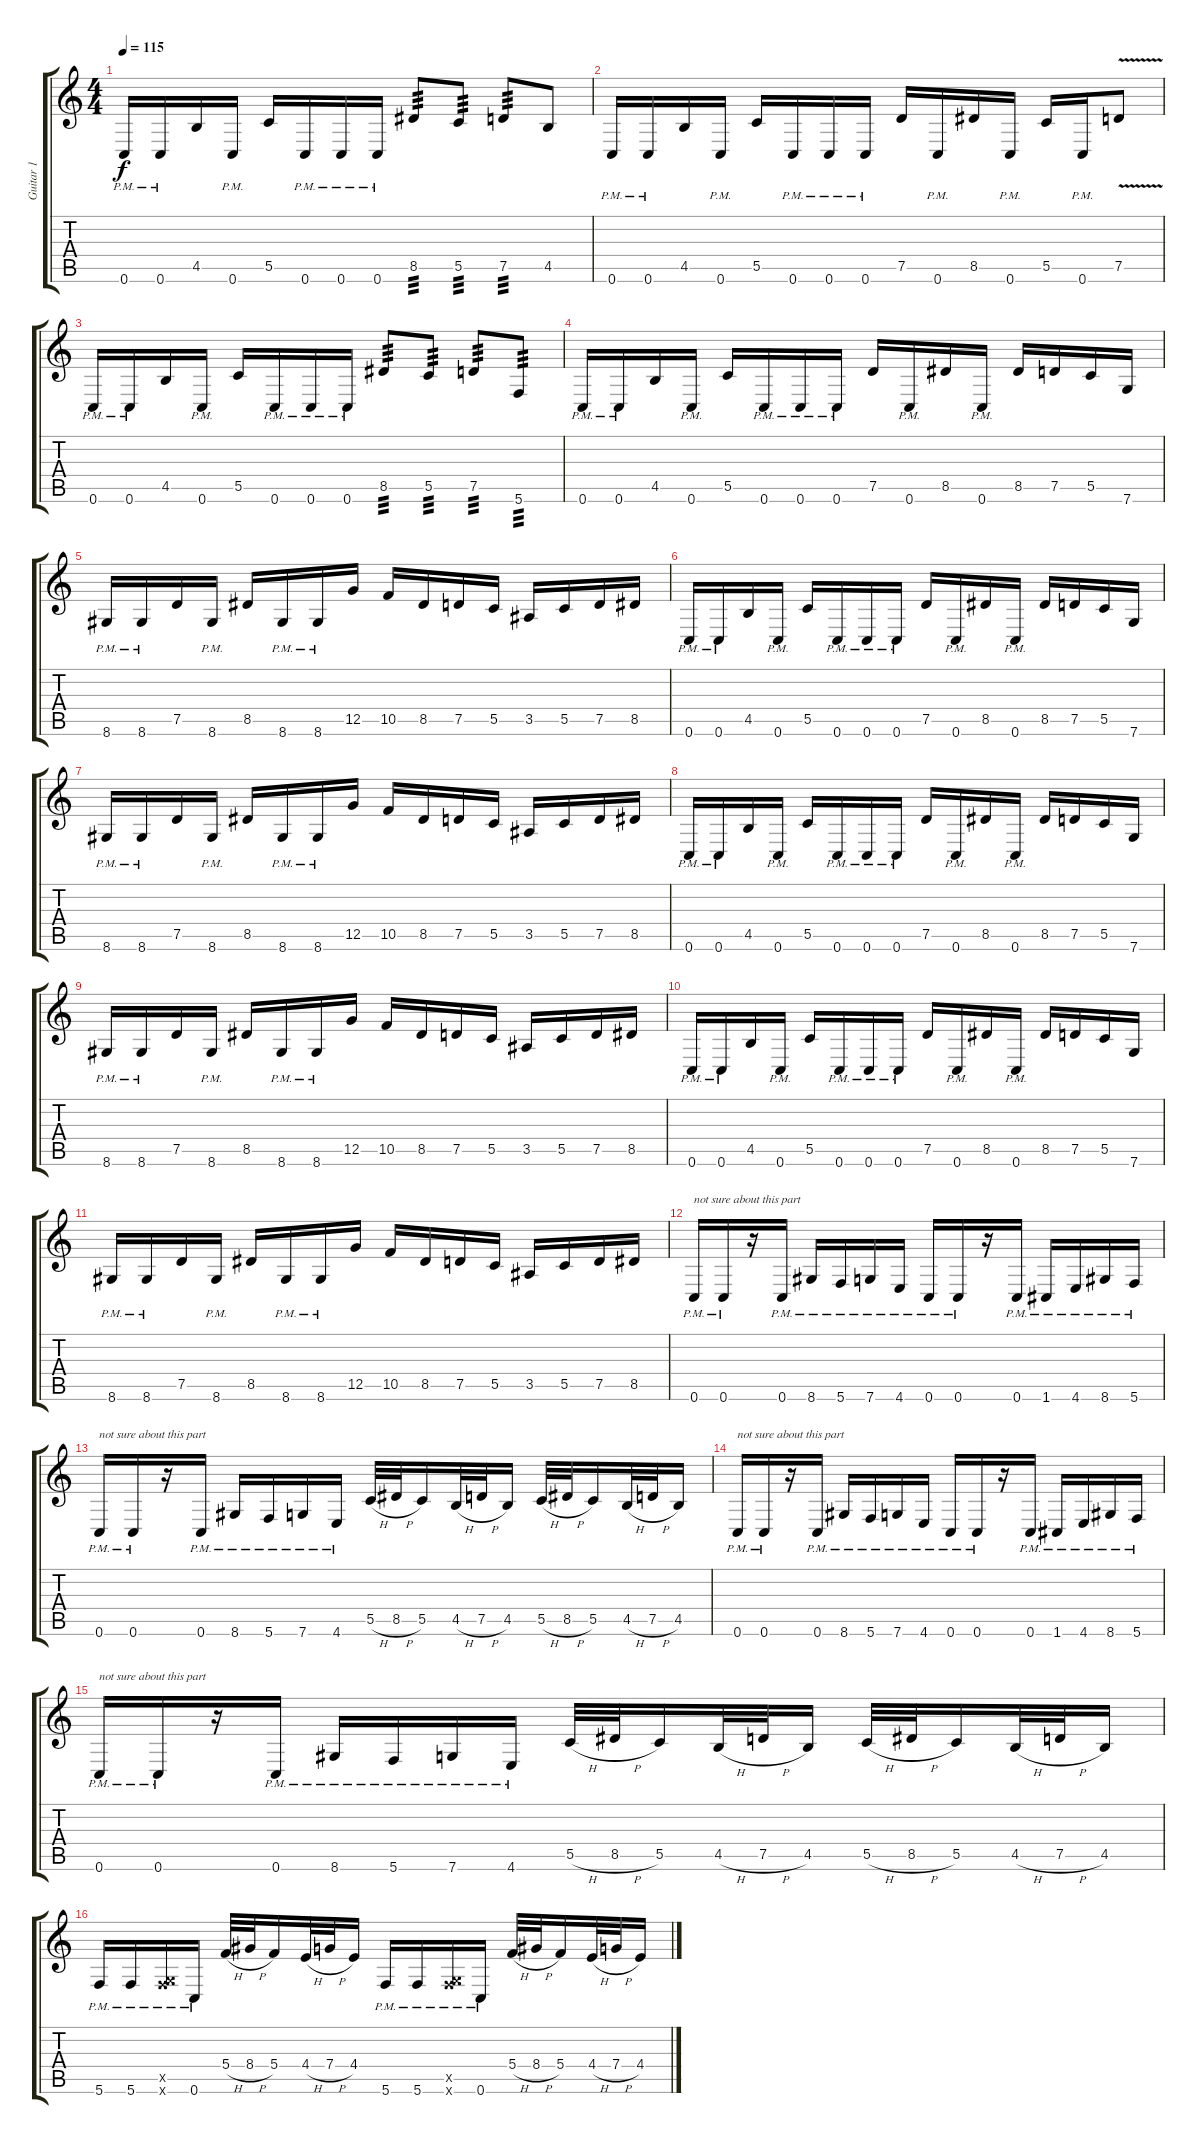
\track ("Guitar 1" "Guitar 1") {instrument distortionguitar}
\staff {score tabs}
\tuning (D4 A3 F3 C3 G2 C2) {hide}
\ts (4 4)
\tempo 115
\clef g2
\ks c
0.6{pm}.16{dy f} 0.6{pm}.16 4.5.16 0.6{pm}.16 5.5.16 0.6{pm}.16 0.6{pm}.16 0.6{pm}.16 8.5.8{tp 3} 5.5.8{tp 3} 7.5.8{tp 3} 4.5.8 |
0.6{pm}.16 0.6{pm}.16 4.5.16 0.6{pm}.16 5.5.16 0.6{pm}.16 0.6{pm}.16 0.6{pm}.16 7.5.16 0.6{pm}.16 8.5.16 0.6{pm}.16 5.5.16 0.6{pm}.16 7.5{v}.8 |
0.6{pm}.16 0.6{pm}.16 4.5.16 0.6{pm}.16 5.5.16 0.6{pm}.16 0.6{pm}.16 0.6{pm}.16 8.5.8{tp 3} 5.5.8{tp 3} 7.5.8{tp 3} 5.6.8{tp 3} |
0.6{pm}.16 0.6{pm}.16 4.5.16 0.6{pm}.16 5.5.16 0.6{pm}.16 0.6{pm}.16 0.6{pm}.16 7.5.16 0.6{pm}.16 8.5.16 0.6{pm}.16 8.5.16 7.5.16 5.5.16 7.6.16 |
8.6{pm}.16 8.6{pm}.16 7.5.16 8.6{pm}.16 8.5.16 8.6{pm}.16 8.6{pm}.16 12.5.16 10.5.16 8.5.16 7.5.16 5.5.16 3.5.16 5.5.16 7.5.16 8.5.16 |
0.6{pm}.16 0.6{pm}.16 4.5.16 0.6{pm}.16 5.5.16 0.6{pm}.16 0.6{pm}.16 0.6{pm}.16 7.5.16 0.6{pm}.16 8.5.16 0.6{pm}.16 8.5.16 7.5.16 5.5.16 7.6.16 |
8.6{pm}.16 8.6{pm}.16 7.5.16 8.6{pm}.16 8.5.16 8.6{pm}.16 8.6{pm}.16 12.5.16 10.5.16 8.5.16 7.5.16 5.5.16 3.5.16 5.5.16 7.5.16 8.5.16 |
0.6{pm}.16 0.6{pm}.16 4.5.16 0.6{pm}.16 5.5.16 0.6{pm}.16 0.6{pm}.16 0.6{pm}.16 7.5.16 0.6{pm}.16 8.5.16 0.6{pm}.16 8.5.16 7.5.16 5.5.16 7.6.16 |
8.6{pm}.16 8.6{pm}.16 7.5.16 8.6{pm}.16 8.5.16 8.6{pm}.16 8.6{pm}.16 12.5.16 10.5.16 8.5.16 7.5.16 5.5.16 3.5.16 5.5.16 7.5.16 8.5.16 |
0.6{pm}.16 0.6{pm}.16 4.5.16 0.6{pm}.16 5.5.16 0.6{pm}.16 0.6{pm}.16 0.6{pm}.16 7.5.16 0.6{pm}.16 8.5.16 0.6{pm}.16 8.5.16 7.5.16 5.5.16 7.6.16 |
8.6{pm}.16 8.6{pm}.16 7.5.16 8.6{pm}.16 8.5.16 8.6{pm}.16 8.6{pm}.16 12.5.16 10.5.16 8.5.16 7.5.16 5.5.16 3.5.16 5.5.16 7.5.16 8.5.16 |
0.6{pm}.16{txt "not sure about this part"} 0.6{pm}.16 r.16 0.6{pm}.16 8.6{pm}.16 5.6{pm}.16 7.6{pm}.16 4.6{pm}.16 0.6{pm}.16 0.6{pm}.16 r.16 0.6{pm}.16 1.6{pm}.16 4.6{pm}.16 8.6{pm}.16 5.6{pm}.16 |
0.6{pm}.16{txt "not sure about this part"} 0.6{pm}.16 r.16 0.6{pm}.16 8.6{pm}.16 5.6{pm}.16 7.6{pm}.16 4.6{pm}.16 5.5{h}.32 8.5{h}.32 5.5.16 4.5{h}.32 7.5{h}.32 4.5.16 5.5{h}.32 8.5{h}.32 5.5.16 4.5{h}.32 7.5{h}.32 4.5.16 |
0.6{pm}.16{txt "not sure about this part"} 0.6{pm}.16 r.16 0.6{pm}.16 8.6{pm}.16 5.6{pm}.16 7.6{pm}.16 4.6{pm}.16 0.6{pm}.16 0.6{pm}.16 r.16 0.6{pm}.16 1.6{pm}.16 4.6{pm}.16 8.6{pm}.16 5.6{pm}.16 |
0.6{pm}.16{txt "not sure about this part"} 0.6{pm}.16 r.16 0.6{pm}.16 8.6{pm}.16 5.6{pm}.16 7.6{pm}.16 4.6{pm}.16 5.5{h}.32 8.5{h}.32 5.5.16 4.5{h}.32 7.5{h}.32 4.5.16 5.5{h}.32 8.5{h}.32 5.5.16 4.5{h}.32 7.5{h}.32 4.5.16 |
5.6{pm}.16 5.6{pm}.16 (0.5{x} 5.6{pm x}).16 0.6{pm}.16 5.4{h}.32 8.4{h}.32 5.4.16 4.4{h}.32 7.4{h}.32 4.4.16 5.6{pm}.16 5.6{pm}.16 (0.5{x} 5.6{pm x}).16 0.6{pm}.16 5.4{h}.32 8.4{h}.32 5.4.16 4.4{h}.32 7.4{h}.32 4.4.16
